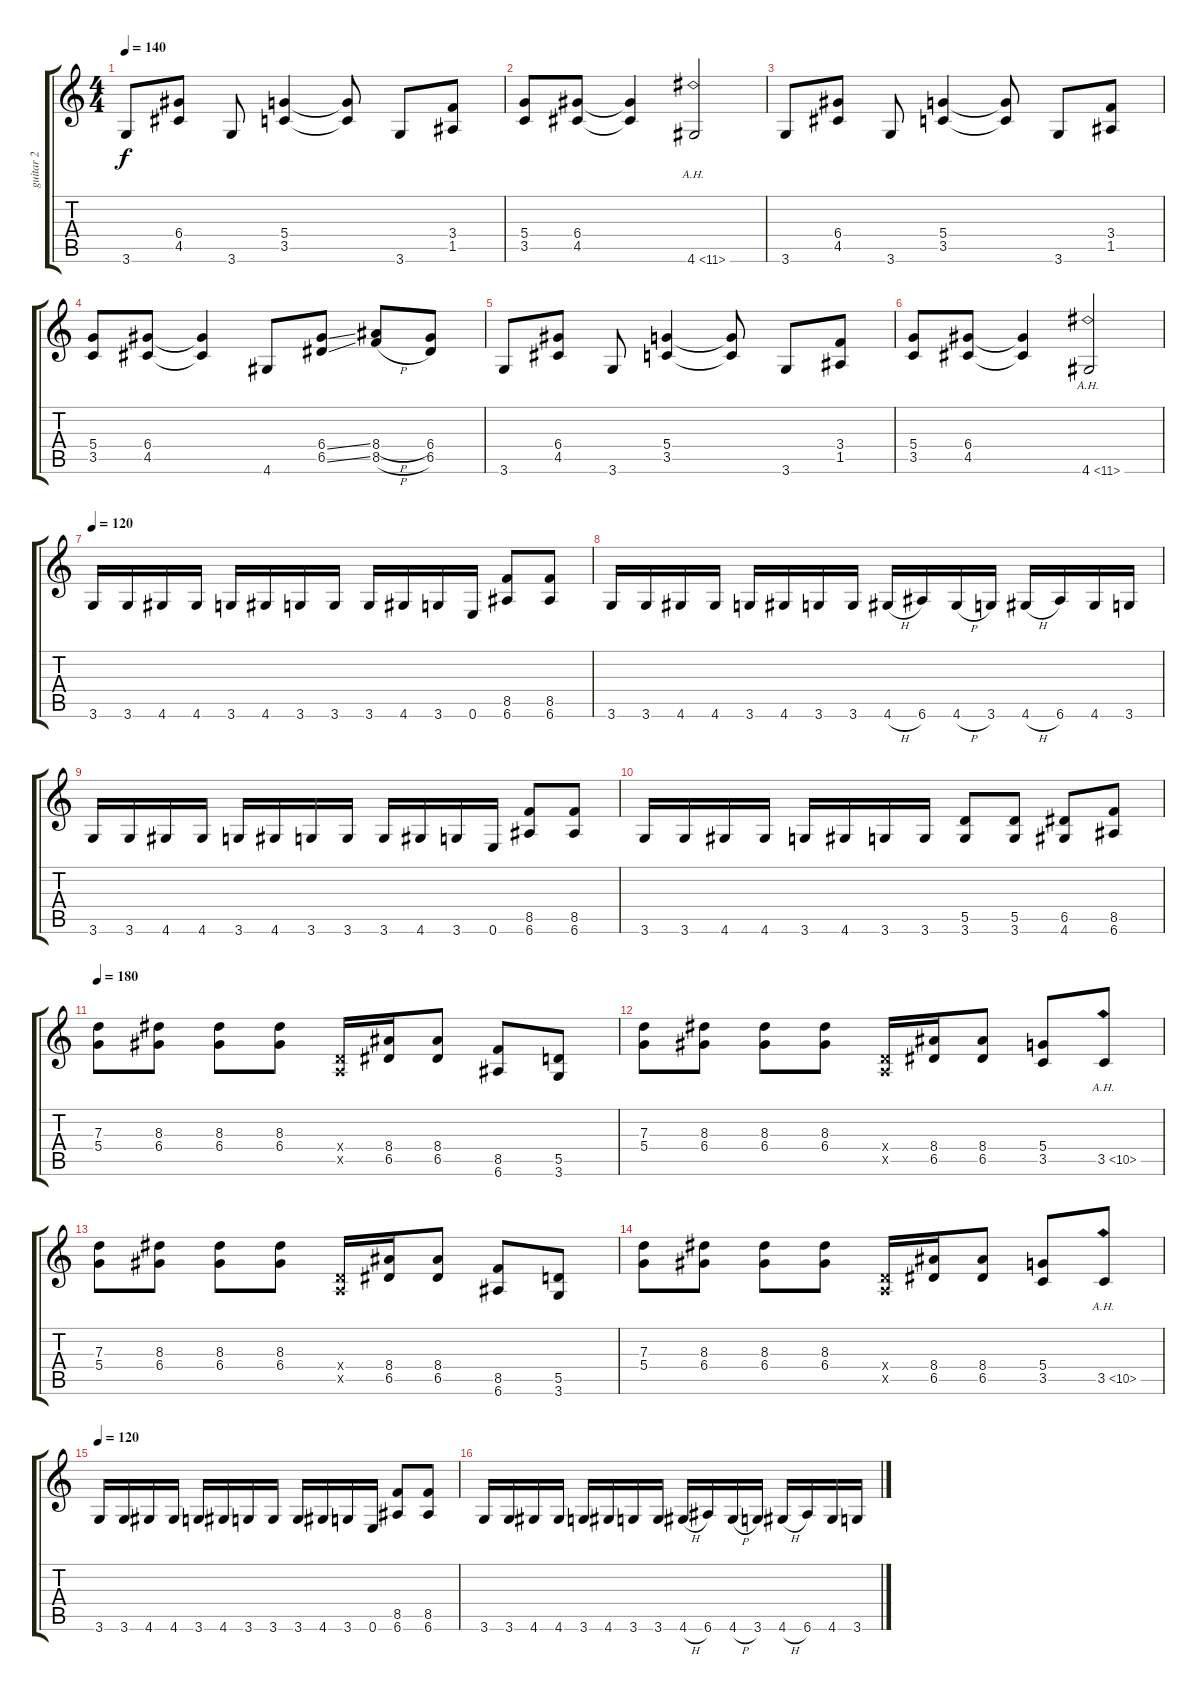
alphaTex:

\track ("guitar 2" "guitar 2") {instrument distortionguitar}
\staff {score tabs}
\tuning (E4 B3 G3 D3 A2 E2) {hide}
\ts (4 4)
\tempo 140
\clef g2
\ks c
3.6.8{dy f} (6.4 4.5).8 3.6.8 (5.4 3.5).4 (5.4{t} 3.5{t}).8 3.6.8 (3.4 1.5).8 |
(5.4 3.5).8 (6.4 4.5).8 (6.4{t} 4.5{t}).4 4.6{ah 7}.2 |
3.6.8 (6.4 4.5).8 3.6.8 (5.4 3.5).4 (5.4{t} 3.5{t}).8 3.6.8 (3.4 1.5).8 |
(5.4 3.5).8 (6.4 4.5).8 (6.4{t} 4.5{t}).4 4.6.8 (6.4{ss} 6.5{ss}).8 (8.4{h} 8.5{h}).8 (6.4 6.5).8 |
3.6.8 (6.4 4.5).8 3.6.8 (5.4 3.5).4 (5.4{t} 3.5{t}).8 3.6.8 (3.4 1.5).8 |
(5.4 3.5).8 (6.4 4.5).8 (6.4{t} 4.5{t}).4 4.6{ah 7}.2 |
\tempo 120
3.6.16 3.6.16 4.6.16 4.6.16 3.6.16 4.6.16 3.6.16 3.6.16 3.6.16 4.6.16 3.6.16 0.6.16 (8.5 6.6).8 (8.5 6.6).8 |
3.6.16 3.6.16 4.6.16 4.6.16 3.6.16 4.6.16 3.6.16 3.6.16 4.6{h}.16 6.6.16 4.6{h}.16 3.6.16 4.6{h}.16 6.6.16 4.6.16 3.6.16 |
3.6.16 3.6.16 4.6.16 4.6.16 3.6.16 4.6.16 3.6.16 3.6.16 3.6.16 4.6.16 3.6.16 0.6.16 (8.5 6.6).8 (8.5 6.6).8 |
3.6.16 3.6.16 4.6.16 4.6.16 3.6.16 4.6.16 3.6.16 3.6.16 (5.5 3.6).8 (5.5 3.6).8 (6.5 4.6).8 (8.5 6.6).8 |
\tempo 180
(7.3 5.4).8 (8.3 6.4).8 (8.3 6.4).8 (8.3 6.4).8 (0.4{x} 0.5{x}).16 (8.4 6.5).16 (8.4 6.5).8 (8.5 6.6).8 (5.5 3.6).8 |
(7.3 5.4).8 (8.3 6.4).8 (8.3 6.4).8 (8.3 6.4).8 (0.4{x} 0.5{x}).16 (8.4 6.5).16 (8.4 6.5).8 (5.4 3.5).8 3.5{ah 7}.8 |
(7.3 5.4).8 (8.3 6.4).8 (8.3 6.4).8 (8.3 6.4).8 (0.4{x} 0.5{x}).16 (8.4 6.5).16 (8.4 6.5).8 (8.5 6.6).8 (5.5 3.6).8 |
(7.3 5.4).8 (8.3 6.4).8 (8.3 6.4).8 (8.3 6.4).8 (0.4{x} 0.5{x}).16 (8.4 6.5).16 (8.4 6.5).8 (5.4 3.5).8 3.5{ah 7}.8 |
\tempo 120
3.6.16 3.6.16 4.6.16 4.6.16 3.6.16 4.6.16 3.6.16 3.6.16 3.6.16 4.6.16 3.6.16 0.6.16 (8.5 6.6).8 (8.5 6.6).8 |
3.6.16 3.6.16 4.6.16 4.6.16 3.6.16 4.6.16 3.6.16 3.6.16 4.6{h}.16 6.6.16 4.6{h}.16 3.6.16 4.6{h}.16 6.6.16 4.6.16 3.6.16
